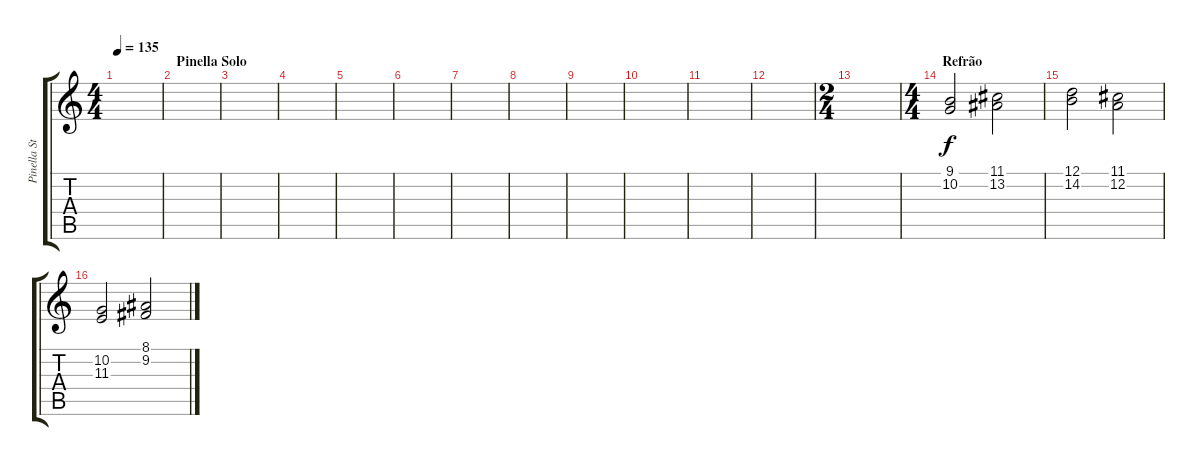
\track ("Pinella Strings" "Pinella St") {instrument synthstrings1}
\staff {score tabs}
\tuning (D4 A3 F3 C3 G2 D2) {hide}
\ts (4 4)
\tempo 135
\clef g2
\ks c
|
\section ("" "Pinella Solo")
|
|
|
|
|
|
|
|
|
|
|
\ts (2 4)
|
\ts (4 4)
\section ("" "Refrão")
(9.1 10.2).2 (11.1 13.2).2 |
(12.1 14.2).2 (11.1 12.2).2 |
(10.2 11.3).2 (8.1 9.2).2
